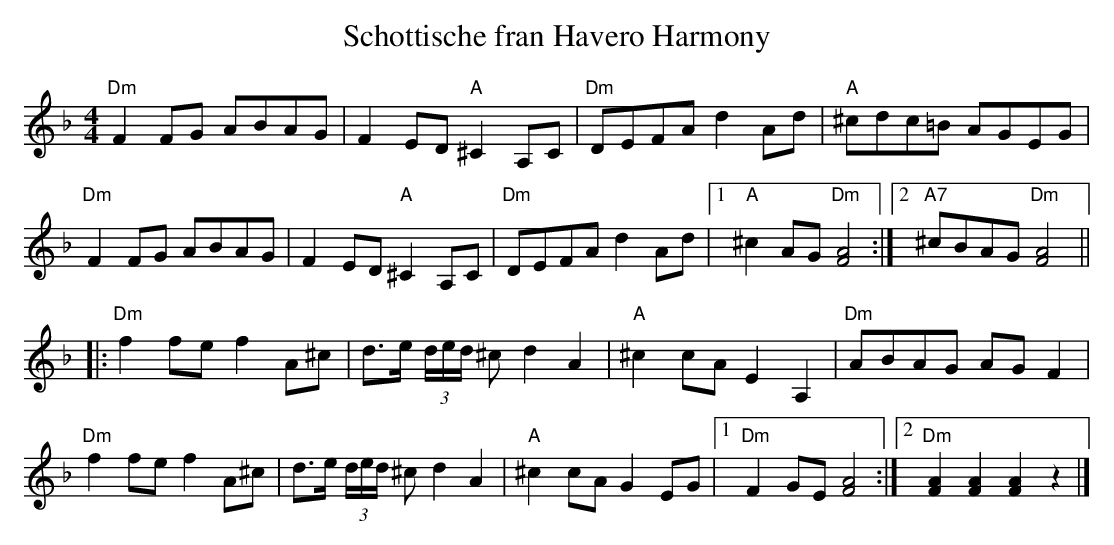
X:1
T:Schottische fran Havero Harmony
M:4/4
L:1/8
K:Dm
"Dm"F2 FG ABAG|F2 ED "A"^C2 A,C|"Dm"DEFA d2Ad|"A"^cdc=B AGEG|
"Dm"F2 FG ABAG|F2 ED "A"^C2 A,C|"Dm"DEFA d2Ad|1"A"^c2AG "Dm"[F4A4]:|2"A7"^cBAG "Dm"[F4A4]||
|:"Dm"f2fef2A^c|d>e (3d/e/d/ ^cd2 A2|"A"^c2cAE2A,2|"Dm"ABAG AG F2|
"Dm"f2fef2A^c|d>e (3d/e/d/ ^cd2 A2|"A"^c2cAG2 EG|1"Dm"F2 GE [F4A4]:|2"Dm" [A2F2][A2F2][A2F2] z2|]
